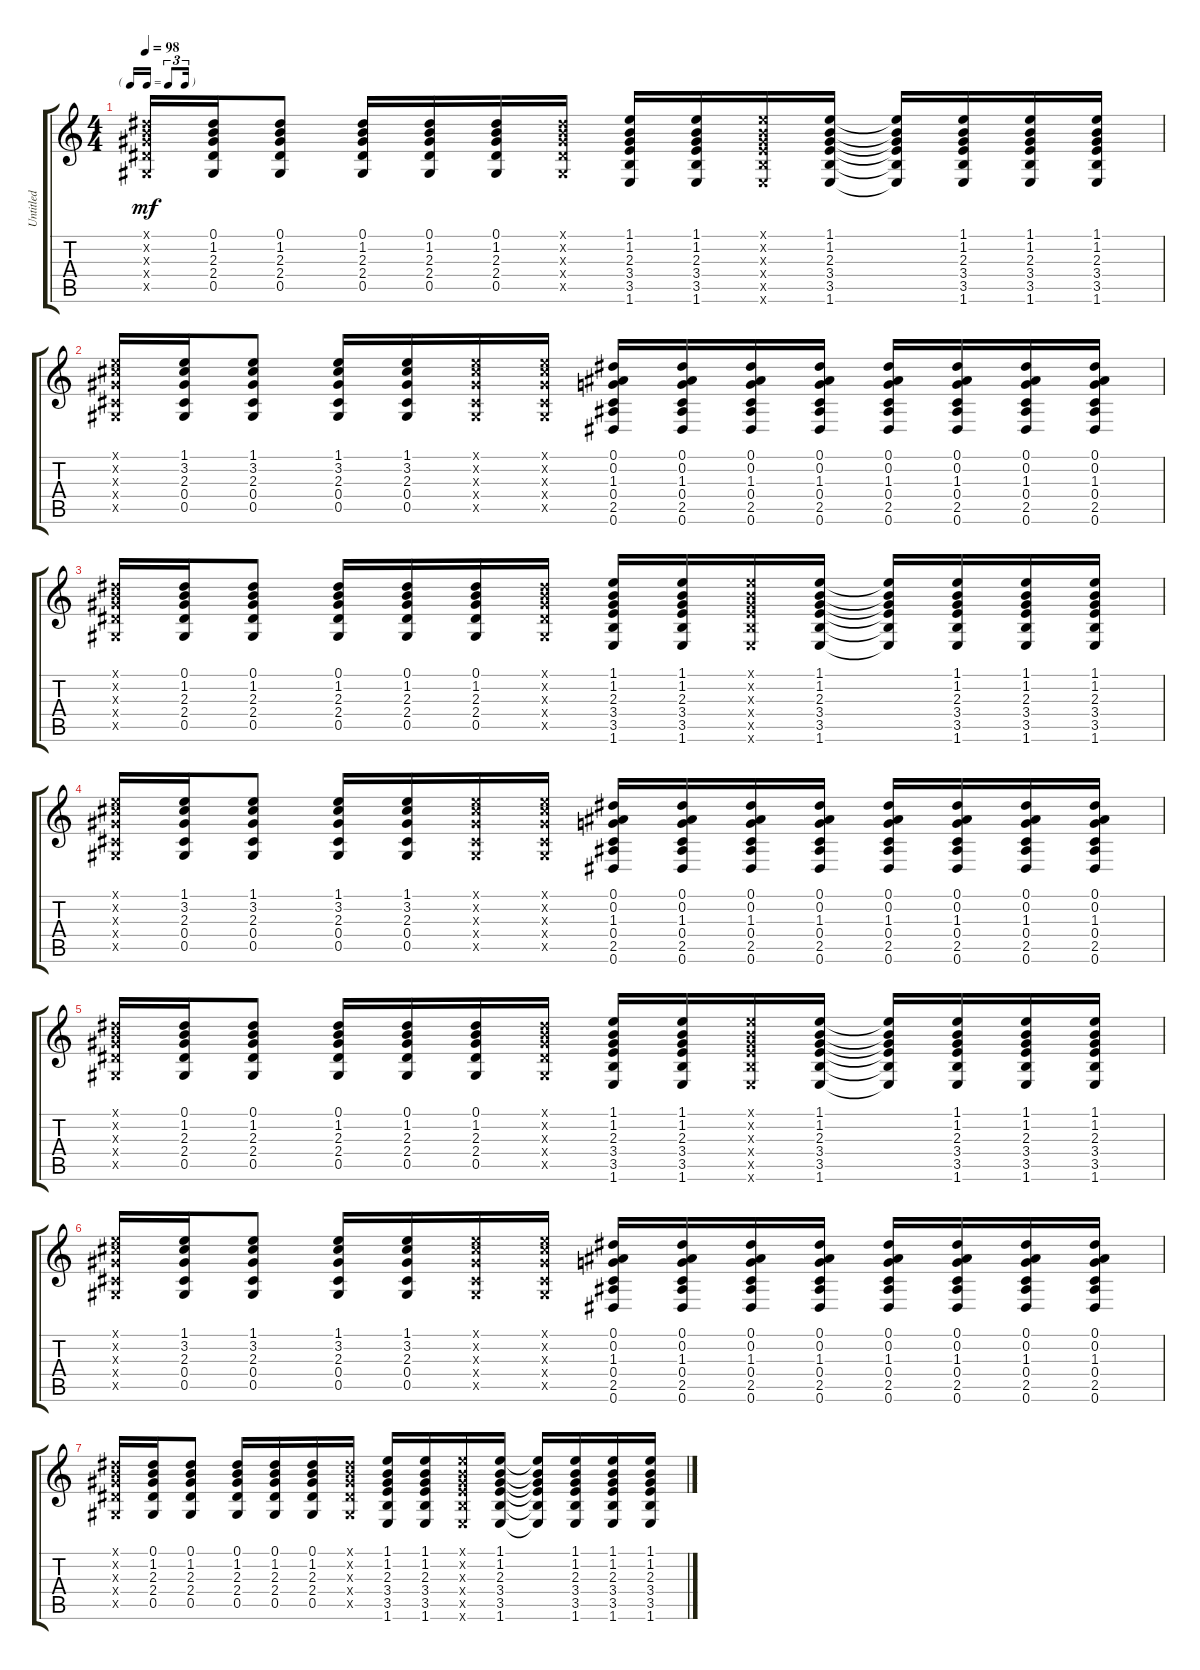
\track ("Untitled" "Untitled") {instrument electricguitarclean}
\staff {score tabs}
\tuning (Eb4 Bb3 Gb3 Db3 Ab2 Eb2) {hide}
\ts (4 4)
\tf triplet16th
\tempo 98
\clef g2
\ks c
(0.1{x} 1.2{x} 2.3{x} 2.4{x} 0.5{x}).16{dy mf} (0.1 1.2 2.3 2.4 0.5).16 (0.1 1.2 2.3 2.4 0.5).8 (0.1 1.2 2.3 2.4 0.5).16 (0.1 1.2 2.3 2.4 0.5).16 (0.1 1.2 2.3 2.4 0.5).16 (0.1{x} 1.2{x} 2.3{x} 2.4{x} 0.5{x}).16 (1.1 1.2 2.3 3.4 3.5 1.6).16 (1.1 1.2 2.3 3.4 3.5 1.6).16 (1.1{x} 1.2{x} 2.3{x} 3.4{x} 3.5{x} 1.6{x}).16 (1.1 1.2 2.3 3.4 3.5 1.6).16 (1.1{t} 1.2{t} 2.3{t} 3.4{t} 3.5{t} 1.6{t}).16 (1.1 1.2 2.3 3.4 3.5 1.6).16 (1.1 1.2 2.3 3.4 3.5 1.6).16 (1.1 1.2 2.3 3.4 3.5 1.6).16 |
(1.1{x} 3.2{x} 2.3{x} 0.4{x} 0.5{x}).16 (1.1 3.2 2.3 0.4 0.5).16 (1.1 3.2 2.3 0.4 0.5).8 (1.1 3.2 2.3 0.4 0.5).16 (1.1 3.2 2.3 0.4 0.5).16 (1.1{x} 3.2{x} 2.3{x} 0.4{x} 0.5{x}).16 (1.1{x} 3.2{x} 2.3{x} 0.4{x} 0.5{x}).16 (0.1 0.2 1.3 0.4 2.5 0.6).16 (0.1 0.2 1.3 0.4 2.5 0.6).16 (0.1 0.2 1.3 0.4 2.5 0.6).16 (0.1 0.2 1.3 0.4 2.5 0.6).16 (0.1 0.2 1.3 0.4 2.5 0.6).16 (0.1 0.2 1.3 0.4 2.5 0.6).16 (0.1 0.2 1.3 0.4 2.5 0.6).16 (0.1 0.2 1.3 0.4 2.5 0.6).16 |
(0.1{x} 1.2{x} 2.3{x} 2.4{x} 0.5{x}).16 (0.1 1.2 2.3 2.4 0.5).16 (0.1 1.2 2.3 2.4 0.5).8 (0.1 1.2 2.3 2.4 0.5).16 (0.1 1.2 2.3 2.4 0.5).16 (0.1 1.2 2.3 2.4 0.5).16 (0.1{x} 1.2{x} 2.3{x} 2.4{x} 0.5{x}).16 (1.1 1.2 2.3 3.4 3.5 1.6).16 (1.1 1.2 2.3 3.4 3.5 1.6).16 (1.1{x} 1.2{x} 2.3{x} 3.4{x} 3.5{x} 1.6{x}).16 (1.1 1.2 2.3 3.4 3.5 1.6).16 (1.1{t} 1.2{t} 2.3{t} 3.4{t} 3.5{t} 1.6{t}).16 (1.1 1.2 2.3 3.4 3.5 1.6).16 (1.1 1.2 2.3 3.4 3.5 1.6).16 (1.1 1.2 2.3 3.4 3.5 1.6).16 |
(1.1{x} 3.2{x} 2.3{x} 0.4{x} 0.5{x}).16 (1.1 3.2 2.3 0.4 0.5).16 (1.1 3.2 2.3 0.4 0.5).8 (1.1 3.2 2.3 0.4 0.5).16 (1.1 3.2 2.3 0.4 0.5).16 (1.1{x} 3.2{x} 2.3{x} 0.4{x} 0.5{x}).16 (1.1{x} 3.2{x} 2.3{x} 0.4{x} 0.5{x}).16 (0.1 0.2 1.3 0.4 2.5 0.6).16 (0.1 0.2 1.3 0.4 2.5 0.6).16 (0.1 0.2 1.3 0.4 2.5 0.6).16 (0.1 0.2 1.3 0.4 2.5 0.6).16 (0.1 0.2 1.3 0.4 2.5 0.6).16 (0.1 0.2 1.3 0.4 2.5 0.6).16 (0.1 0.2 1.3 0.4 2.5 0.6).16 (0.1 0.2 1.3 0.4 2.5 0.6).16 |
(0.1{x} 1.2{x} 2.3{x} 2.4{x} 0.5{x}).16 (0.1 1.2 2.3 2.4 0.5).16 (0.1 1.2 2.3 2.4 0.5).8 (0.1 1.2 2.3 2.4 0.5).16 (0.1 1.2 2.3 2.4 0.5).16 (0.1 1.2 2.3 2.4 0.5).16 (0.1{x} 1.2{x} 2.3{x} 2.4{x} 0.5{x}).16 (1.1 1.2 2.3 3.4 3.5 1.6).16 (1.1 1.2 2.3 3.4 3.5 1.6).16 (1.1{x} 1.2{x} 2.3{x} 3.4{x} 3.5{x} 1.6{x}).16 (1.1 1.2 2.3 3.4 3.5 1.6).16 (1.1{t} 1.2{t} 2.3{t} 3.4{t} 3.5{t} 1.6{t}).16 (1.1 1.2 2.3 3.4 3.5 1.6).16 (1.1 1.2 2.3 3.4 3.5 1.6).16 (1.1 1.2 2.3 3.4 3.5 1.6).16 |
(1.1{x} 3.2{x} 2.3{x} 0.4{x} 0.5{x}).16 (1.1 3.2 2.3 0.4 0.5).16 (1.1 3.2 2.3 0.4 0.5).8 (1.1 3.2 2.3 0.4 0.5).16 (1.1 3.2 2.3 0.4 0.5).16 (1.1{x} 3.2{x} 2.3{x} 0.4{x} 0.5{x}).16 (1.1{x} 3.2{x} 2.3{x} 0.4{x} 0.5{x}).16 (0.1 0.2 1.3 0.4 2.5 0.6).16 (0.1 0.2 1.3 0.4 2.5 0.6).16 (0.1 0.2 1.3 0.4 2.5 0.6).16 (0.1 0.2 1.3 0.4 2.5 0.6).16 (0.1 0.2 1.3 0.4 2.5 0.6).16 (0.1 0.2 1.3 0.4 2.5 0.6).16 (0.1 0.2 1.3 0.4 2.5 0.6).16 (0.1 0.2 1.3 0.4 2.5 0.6).16 |
(0.1{x} 1.2{x} 2.3{x} 2.4{x} 0.5{x}).16 (0.1 1.2 2.3 2.4 0.5).16 (0.1 1.2 2.3 2.4 0.5).8 (0.1 1.2 2.3 2.4 0.5).16 (0.1 1.2 2.3 2.4 0.5).16 (0.1 1.2 2.3 2.4 0.5).16 (0.1{x} 1.2{x} 2.3{x} 2.4{x} 0.5{x}).16 (1.1 1.2 2.3 3.4 3.5 1.6).16 (1.1 1.2 2.3 3.4 3.5 1.6).16 (1.1{x} 1.2{x} 2.3{x} 3.4{x} 3.5{x} 1.6{x}).16 (1.1 1.2 2.3 3.4 3.5 1.6).16 (1.1{t} 1.2{t} 2.3{t} 3.4{t} 3.5{t} 1.6{t}).16 (1.1 1.2 2.3 3.4 3.5 1.6).16 (1.1 1.2 2.3 3.4 3.5 1.6).16 (1.1 1.2 2.3 3.4 3.5 1.6).16
